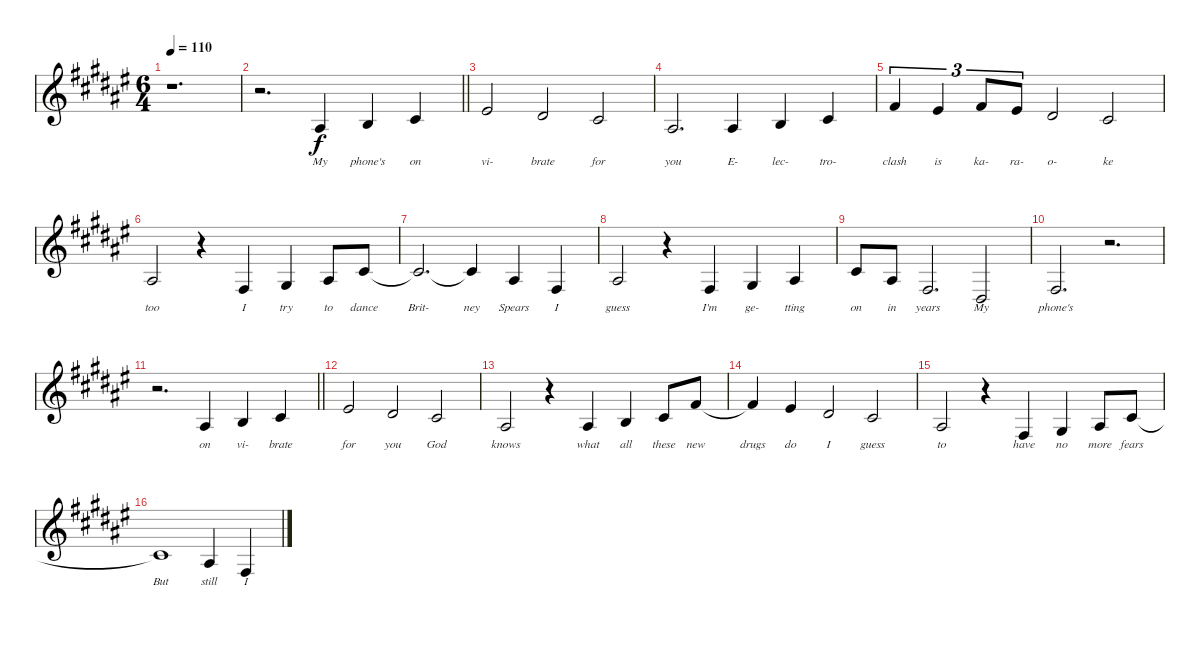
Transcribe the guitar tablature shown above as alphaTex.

\track "" {instrument flute}
\staff {score}
\tuning (E4 B3 G3 D3 A2 E2) {hide}
\ts (6 4)
\tempo 110
\clef g2
\ks f#
r.1{d dy f instrument flute} |
\barLineRight lightlight
r.2{d} 3.3.4{lyrics (0 "My") lyrics (1 "") lyrics (2 "") lyrics (3 "") lyrics (4 "")} 0.2.4{lyrics (0 "phone's") lyrics (1 "") lyrics (2 "") lyrics (3 "") lyrics (4 "")} 2.2.4{lyrics (0 "on") lyrics (1 "") lyrics (2 "") lyrics (3 "") lyrics (4 "")} |
1.1.2{lyrics (0 "vi-") lyrics (1 "") lyrics (2 "") lyrics (3 "") lyrics (4 "")} 4.2.2{lyrics (0 "brate") lyrics (1 "") lyrics (2 "") lyrics (3 "") lyrics (4 "")} 2.2.2{lyrics (0 "for") lyrics (1 "") lyrics (2 "") lyrics (3 "") lyrics (4 "")} |
3.3.2{d lyrics (0 "you") lyrics (1 "") lyrics (2 "") lyrics (3 "") lyrics (4 "")} 3.3.4{lyrics (0 "E-") lyrics (1 "") lyrics (2 "") lyrics (3 "") lyrics (4 "")} 0.2.4{lyrics (0 "lec-") lyrics (1 "") lyrics (2 "") lyrics (3 "") lyrics (4 "")} 2.2.4{lyrics (0 "tro-") lyrics (1 "") lyrics (2 "") lyrics (3 "") lyrics (4 "")} |
2.1.4{tu (3 2) lyrics (0 "clash") lyrics (1 "") lyrics (2 "") lyrics (3 "") lyrics (4 "")} 1.1.4{tu (3 2) lyrics (0 "is") lyrics (1 "") lyrics (2 "") lyrics (3 "") lyrics (4 "")} 2.1.8{tu (3 2) lyrics (0 "ka-") lyrics (1 "") lyrics (2 "") lyrics (3 "") lyrics (4 "")} 1.1.8{tu (3 2) lyrics (0 "ra-") lyrics (1 "") lyrics (2 "") lyrics (3 "") lyrics (4 "")} 4.2.2{lyrics (0 "o-") lyrics (1 "") lyrics (2 "") lyrics (3 "") lyrics (4 "")} 2.2.2{lyrics (0 "ke") lyrics (1 "") lyrics (2 "") lyrics (3 "") lyrics (4 "")} |
3.3.2{lyrics (0 "too") lyrics (1 "") lyrics (2 "") lyrics (3 "") lyrics (4 "")} r.4 4.4.4{lyrics (0 "I") lyrics (1 "") lyrics (2 "") lyrics (3 "") lyrics (4 "")} 1.3.4{lyrics (0 "try") lyrics (1 "") lyrics (2 "") lyrics (3 "") lyrics (4 "")} 3.3.8{lyrics (0 "to") lyrics (1 "") lyrics (2 "") lyrics (3 "") lyrics (4 "")} 2.2.8{lyrics (0 "dance") lyrics (1 "") lyrics (2 "") lyrics (3 "") lyrics (4 "")} |
2.2{t}.2{d lyrics (0 "Brit-") lyrics (1 "") lyrics (2 "") lyrics (3 "") lyrics (4 "")} 2.2{t}.4{lyrics (0 "ney") lyrics (1 "") lyrics (2 "") lyrics (3 "") lyrics (4 "")} 3.3.4{lyrics (0 "Spears") lyrics (1 "") lyrics (2 "") lyrics (3 "") lyrics (4 "")} 4.4.4{lyrics (0 "I") lyrics (1 "") lyrics (2 "") lyrics (3 "") lyrics (4 "")} |
3.3.2{lyrics (0 "guess") lyrics (1 "") lyrics (2 "") lyrics (3 "") lyrics (4 "")} r.4 4.4.4{lyrics (0 "I'm") lyrics (1 "") lyrics (2 "") lyrics (3 "") lyrics (4 "")} 1.3.4{lyrics (0 "ge-") lyrics (1 "") lyrics (2 "") lyrics (3 "") lyrics (4 "")} 3.3.4{lyrics (0 "tting") lyrics (1 "") lyrics (2 "") lyrics (3 "") lyrics (4 "")} |
2.2.8{lyrics (0 "on") lyrics (1 "") lyrics (2 "") lyrics (3 "") lyrics (4 "")} 3.3.8{lyrics (0 "in") lyrics (1 "") lyrics (2 "") lyrics (3 "") lyrics (4 "")} 4.4.2{d lyrics (0 "years") lyrics (1 "") lyrics (2 "") lyrics (3 "") lyrics (4 "")} 1.4.2{lyrics (0 "My") lyrics (1 "") lyrics (2 "") lyrics (3 "") lyrics (4 "")} |
4.4.2{d lyrics (0 "phone's") lyrics (1 "") lyrics (2 "") lyrics (3 "") lyrics (4 "")} r.2{d} |
\barLineRight lightlight
r.2{d} 3.3.4{lyrics (0 "on") lyrics (1 "") lyrics (2 "") lyrics (3 "") lyrics (4 "")} 0.2.4{lyrics (0 "vi-") lyrics (1 "") lyrics (2 "") lyrics (3 "") lyrics (4 "")} 2.2.4{lyrics (0 "brate") lyrics (1 "") lyrics (2 "") lyrics (3 "") lyrics (4 "")} |
1.1.2{lyrics (0 "for") lyrics (1 "") lyrics (2 "") lyrics (3 "") lyrics (4 "")} 4.2.2{lyrics (0 "you") lyrics (1 "") lyrics (2 "") lyrics (3 "") lyrics (4 "")} 2.2.2{lyrics (0 "God") lyrics (1 "") lyrics (2 "") lyrics (3 "") lyrics (4 "")} |
3.3.2{lyrics (0 "knows") lyrics (1 "") lyrics (2 "") lyrics (3 "") lyrics (4 "")} r.4 3.3.4{lyrics (0 "what") lyrics (1 "") lyrics (2 "") lyrics (3 "") lyrics (4 "")} 0.2.4{lyrics (0 "all") lyrics (1 "") lyrics (2 "") lyrics (3 "") lyrics (4 "")} 2.2.8{lyrics (0 "these") lyrics (1 "") lyrics (2 "") lyrics (3 "") lyrics (4 "")} 2.1.8{lyrics (0 "new") lyrics (1 "") lyrics (2 "") lyrics (3 "") lyrics (4 "")} |
2.1{t}.4{lyrics (0 "drugs") lyrics (1 "") lyrics (2 "") lyrics (3 "") lyrics (4 "")} 1.1.4{lyrics (0 "do") lyrics (1 "") lyrics (2 "") lyrics (3 "") lyrics (4 "")} 4.2.2{lyrics (0 "I") lyrics (1 "") lyrics (2 "") lyrics (3 "") lyrics (4 "")} 2.2.2{lyrics (0 "guess") lyrics (1 "") lyrics (2 "") lyrics (3 "") lyrics (4 "")} |
3.3.2{lyrics (0 "to") lyrics (1 "") lyrics (2 "") lyrics (3 "") lyrics (4 "")} r.4 4.4.4{lyrics (0 "have") lyrics (1 "") lyrics (2 "") lyrics (3 "") lyrics (4 "")} 1.3.4{lyrics (0 "no") lyrics (1 "") lyrics (2 "") lyrics (3 "") lyrics (4 "")} 3.3.8{lyrics (0 "more") lyrics (1 "") lyrics (2 "") lyrics (3 "") lyrics (4 "")} 2.2.8{lyrics (0 "fears") lyrics (1 "") lyrics (2 "") lyrics (3 "") lyrics (4 "")} |
2.2{t}.1{lyrics (0 "But") lyrics (1 "") lyrics (2 "") lyrics (3 "") lyrics (4 "")} 3.3.4{lyrics (0 "still") lyrics (1 "") lyrics (2 "") lyrics (3 "") lyrics (4 "")} 4.4.4{lyrics (0 "I") lyrics (1 "") lyrics (2 "") lyrics (3 "") lyrics (4 "")}
